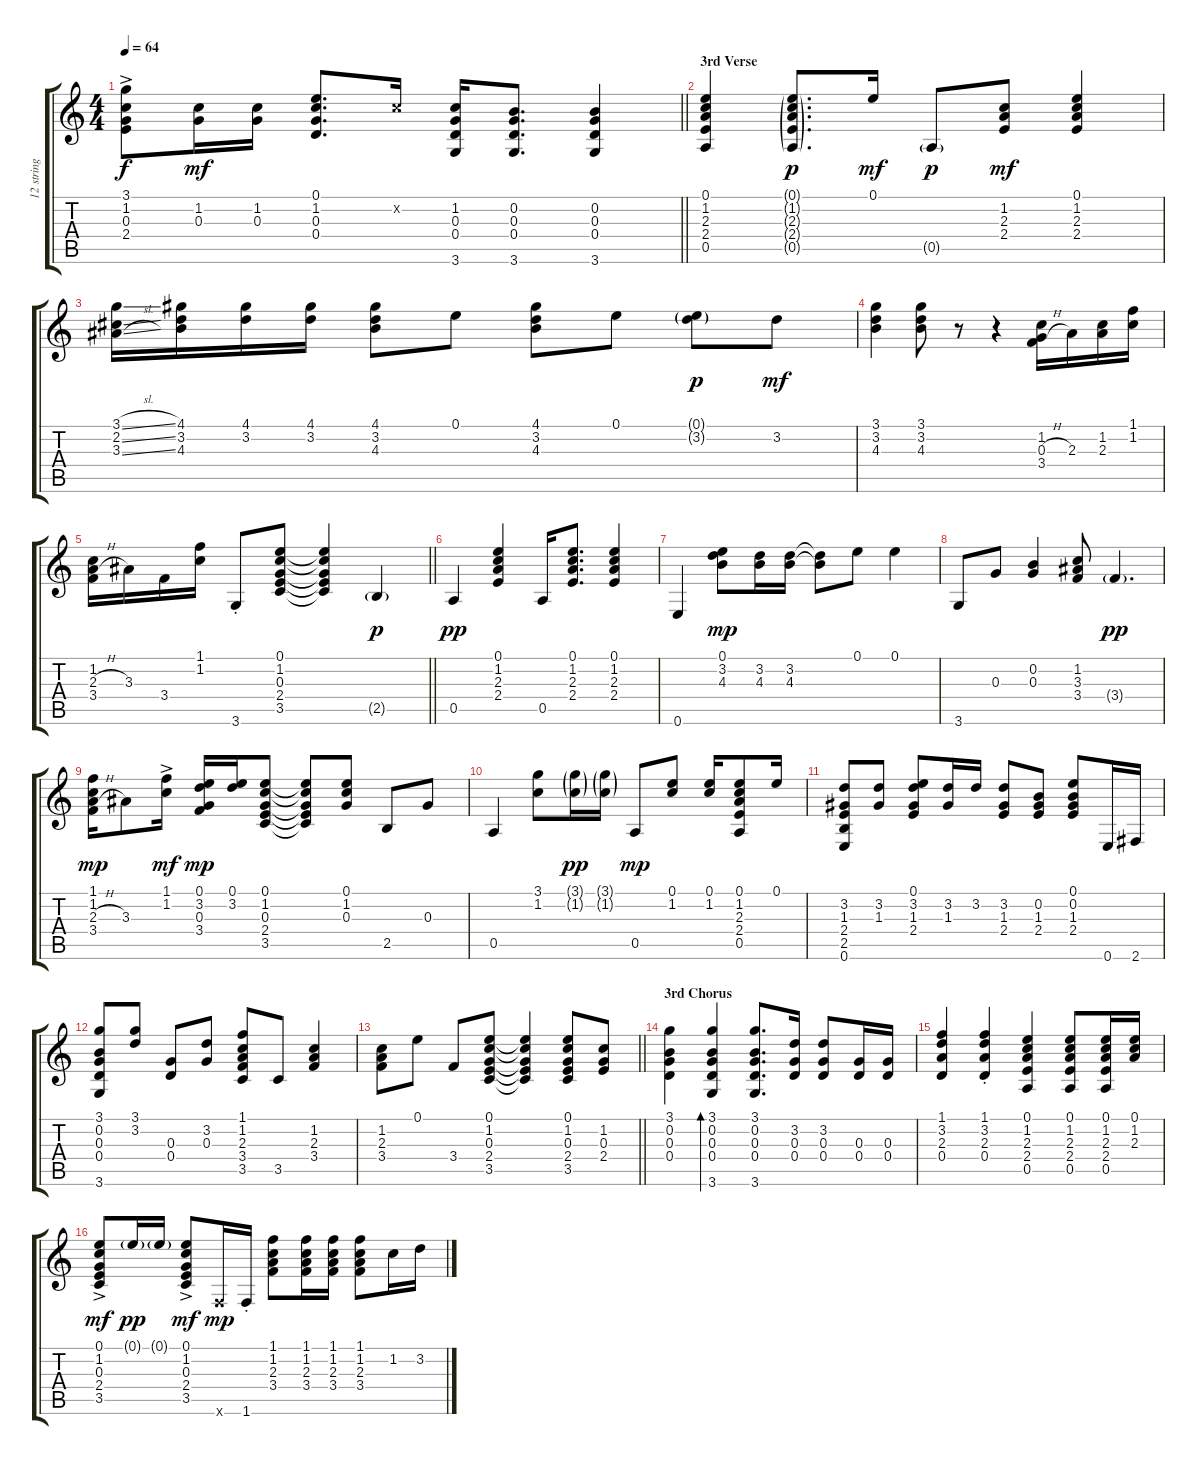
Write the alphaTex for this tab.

\track ("12 string" "12 string") {instrument acousticguitarnylon}
\staff {score tabs}
\tuning (E4 B3 G3 D3 A2 E2) {hide}
\ts (4 4)
\tempo 64
\clef g2
\barLineRight lightlight
\ks c
(3.1{ac} 1.2{ac} 0.3{ac} 2.4{ac}).8{dy f} (1.2 0.3).16{dy mf} (1.2 0.3).16 (0.1 1.2 0.3 0.4).8{d} 1.2{x}.16 (1.2 0.3 0.4 3.6).16 (0.2 0.3 0.4 3.6).8{d} (0.2 0.3 0.4 3.6).4 |
\section ("" "3rd Verse")
(0.1 1.2 2.3 2.4 0.5).4 (0.1{g} 1.2{g} 2.3{g} 2.4{g} 0.5{g}).8{d dy p} 0.1.16{dy mf} 0.5{g}.8{dy p} (1.2 2.3 2.4).8{dy mf} (0.1 1.2 2.3 2.4).4 |
(3.1{sl} 2.2{sl} 3.3{sl}).16 (4.1 3.2 4.3).16 (4.1 3.2).16 (4.1 3.2).16 (4.1 3.2 4.3).8 0.1.8 (4.1 3.2 4.3).8 0.1.8 (0.1{g} 3.2{g}).8{dy p} 3.2.8{dy mf} |
(3.1 3.2 4.3).4 (3.1 3.2 4.3).8 r.8 r.4 (1.2 0.3{h} 3.4).16 2.3.16 (1.2 2.3).16 (1.1 1.2).16 |
\barLineRight lightlight
(1.2 2.3{h} 3.4).16 3.3.16 3.4.16 (1.1 1.2).16 3.6{st}.8 (0.1 1.2 0.3 2.4 3.5).8 (0.1{t} 1.2{t} 0.3{t} 2.4{t} 3.5{t}).4 2.5{g}.4{dy p} |
0.5.4{dy pp} (0.1 1.2 2.3 2.4).4 0.5.16 (0.1 1.2 2.3 2.4).8{d} (0.1 1.2 2.3 2.4).4 |
0.6.4 (0.1 3.2 4.3).8{dy mp} (3.2 4.3).16 (3.2 4.3).16 (3.2{t} 4.3{t}).8 0.1.8 0.1.4 |
3.6.8 0.3.8 (0.2 0.3).4 (1.2 3.3 3.4).8 3.4{g}.4{d dy pp} |
(1.1 1.2 2.3{h} 3.4).16{dy mp} 3.3.8 (1.1{ac} 1.2{ac}).16{dy mf} (0.1 3.2 0.3 3.4).16{dy mp} (0.1 3.2).16 (0.1 1.2 0.3 2.4 3.5).8 (0.1{t} 1.2{t} 0.3{t} 2.4{t} 3.5{t}).8 (0.1 1.2 0.3).8 2.5.8 0.3.8 |
0.5.4 (3.1 1.2).8 (3.1{g} 1.2{g}).16{dy pp} (3.1{g} 1.2{g}).16 0.5.8{dy mp} (0.1 1.2).8 (0.1 1.2).16 (0.1 1.2 2.3 2.4 0.5).8 0.1.16 |
(3.2 1.3 2.4 2.5 0.6).8 (3.2 1.3).8 (0.1 3.2 1.3 2.4).8 (3.2 1.3).16 3.2.16 (3.2 1.3 2.4).8 (0.2 1.3 2.4).8 (0.1 0.2 1.3 2.4).8 0.6.16 2.6.16 |
(3.1 0.2 0.3 0.4 3.6).8 (3.1 3.2).8 (0.3 0.4).8 (3.2 0.3).8 (1.1 1.2 2.3 3.4 3.5).8 3.5.8 (1.2 2.3 3.4).4 |
\barLineRight lightlight
(1.2 2.3 3.4).8 0.1.8 3.4.8 (0.1 1.2 0.3 2.4 3.5).8 (0.1{t} 1.2{t} 0.3{t} 2.4{t} 3.5{t}).4 (0.1 1.2 0.3 2.4 3.5).8 (1.2 0.3 2.4).8 |
\section ("" "3rd Chorus")
(3.1 0.2 0.3 0.4).4 (3.1 0.2 0.3 0.4 3.6).4{bd 30} (3.1 0.2 0.3 0.4 3.6).8{d} (3.2 0.3 0.4).16 (3.2 0.3 0.4).8 (0.3 0.4).16 (0.3 0.4).16 |
(1.1 3.2 2.3 0.4).4 (1.1{st} 3.2{st} 2.3{st} 0.4{st}).4 (0.1 1.2 2.3 2.4 0.5).4 (0.1 1.2 2.3 2.4 0.5).8 (0.1 1.2 2.3 2.4 0.5).16 (0.1 1.2 2.3).16 |
(0.1{ac} 1.2{ac} 0.3{ac} 2.4{ac} 3.5{ac}).8{dy mf} 0.1{g}.16{dy pp} 0.1{g}.16 (0.1{ac} 1.2{ac} 0.3{ac} 2.4{ac} 3.5{ac}).8{dy mf} 1.6{x}.16{dy mp} 1.6{st}.16 (1.1 1.2 2.3 3.4).8 (1.1 1.2 2.3 3.4).16 (1.1 1.2 2.3 3.4).16 (1.1 1.2 2.3 3.4).8 1.2.16 3.2.16
